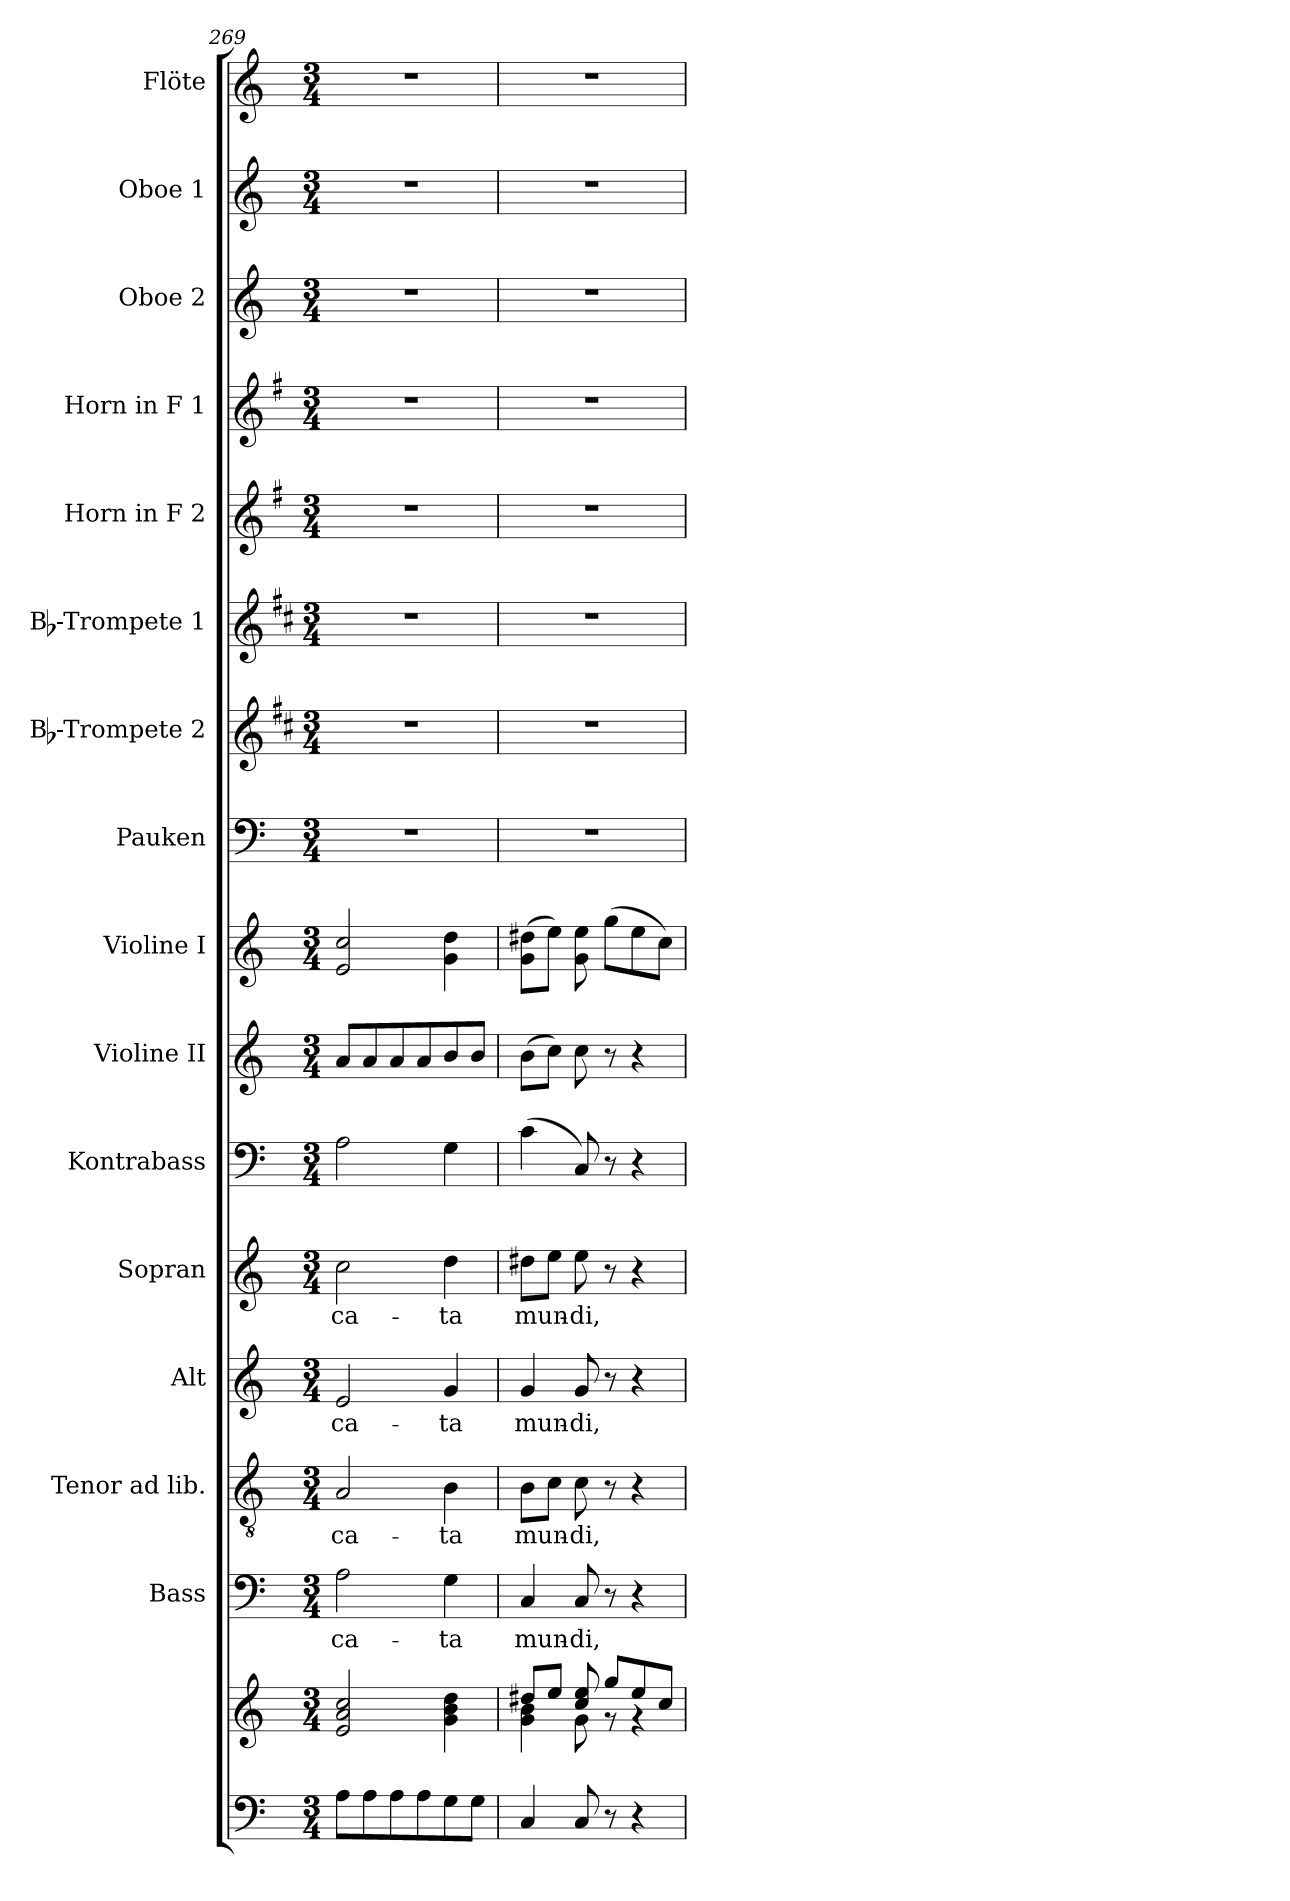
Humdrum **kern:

**kern	**kern	**kern	**text	**kern	**text	**kern	**text	**kern	**text	**kern	**kern	**kern	**kern	**kern	**kern	**kern	**kern	**kern	**kern	**kern
*part16	*part16	*part15	*part15	*part14	*part14	*part13	*part13	*part12	*part12	*part11	*part10	*part9	*part8	*part7	*part6	*part5	*part4	*part3	*part2	*part1
*staff17	*staff16	*staff15	*staff15	*staff14	*staff14	*staff13	*staff13	*staff12	*staff12	*staff11	*staff10	*staff9	*staff8	*staff7	*staff6	*staff5	*staff4	*staff3	*staff2	*staff1
*	*	*I"Bass	*	*I"Tenor ad lib.	*	*I"Alt	*	*I"Sopran	*	*I"Kontrabass	*I"Violine II	*I"Violine I	*I"Pauken	*I"Bb-Trompete 2	*I"Bb-Trompete 1	*I"Horn in F 2	*I"Horn in F 1	*I"Oboe 2	*I"Oboe 1	*I"Flöte
*	*	*I'B.	*	*I'T.	*	*I'A.	*	*I'S.	*	*I'Kb.	*I'Vl. II	*I'Vl. I	*I'Pk.	*I'Bb Trp. 2	*I'Bb Trp. 1	*	*	*I'Ob. 2	*I'Ob. 1	*I'Fl.
*clefF4	*clefG2	*clefF4	*	*clefGv2	*	*clefG2	*	*clefG2	*	*clefF4	*clefG2	*clefG2	*clefF4	*clefG2	*clefG2	*clefG2	*clefG2	*clefG2	*clefG2	*clefG2
*	*	*	*	*	*	*	*	*	*	*ITrd7c12	*	*	*	*ITrd1c2	*ITrd1c2	*ITrd4c7	*ITrd4c7	*	*	*
*k[]	*k[]	*k[]	*	*k[]	*	*k[]	*	*k[]	*	*k[]	*k[]	*k[]	*k[]	*k[]	*k[]	*k[]	*k[]	*k[]	*k[]	*k[]
*C:	*C:	*C:	*	*C:	*	*C:	*	*C:	*	*C:	*C:	*C:	*C:	*C:	*C:	*C:	*C:	*C:	*C:	*C:
*M3/4	*M3/4	*M3/4	*	*M3/4	*	*M3/4	*	*M3/4	*	*M3/4	*M3/4	*M3/4	*M3/4	*M3/4	*M3/4	*M3/4	*M3/4	*M3/4	*M3/4	*M3/4
=269	=269	=269	=269	=269	=269	=269	=269	=269	=269	=269	=269	=269	=269	=269	=269	=269	=269	=269	=269	=269
!	!	!	!LO:LY:b	!	!LO:LY:b	!	!LO:LY:b	!	!LO:LY:b	!	!	!	!	!	!	!	!	!	!	!
8A\L	2e/ 2a/ 2cc/	2A\	-ca-	2A/	-ca-	2e/	-ca-	2cc\	-ca-	2AA\	8a/L	2e/ 2cc/	2.r	2.r	2.r	2.r	2.r	2.r	2.r	2.r
8A\	.	.	.	.	.	.	.	.	.	.	8a/	.	.	.	.	.	.	.	.	.
8A\	.	.	.	.	.	.	.	.	.	.	8a/	.	.	.	.	.	.	.	.	.
8A\	.	.	.	.	.	.	.	.	.	.	8a/	.	.	.	.	.	.	.	.	.
!	!	!	!LO:LY:b	!	!LO:LY:b	!	!LO:LY:b	!	!LO:LY:b	!	!	!	!	!	!	!	!	!	!	!
8G\	4g\ 4b\ 4dd\	4G\	-ta	4B\	-ta	4g/	-ta	4dd\	-ta	4GG\	8b/	4g\ 4dd\	.	.	.	.	.	.	.	.
8G\J	.	.	.	.	.	.	.	.	.	.	8b/J	.	.	.	.	.	.	.	.	.
=270	=270	=270	=270	=270	=270	=270	=270	=270	=270	=270	=270	=270	=270	=270	=270	=270	=270	=270	=270	=270
*	*^	*	*	*	*	*	*	*	*	*	*	*	*	*	*	*	*	*	*	*
!	!	!	!	!LO:LY:b	!	!LO:LY:b	!	!LO:LY:b	!	!LO:LY:b	!	!	!	!	!	!	!	!	!	!	!
4C/	8dd#X/L	4g\ 4b\	4C/	mun-	8B\L	mun-	4g/	mun-	8dd#X\L	mun-	(>4C\	(>8b\L	(>8g\ 8dd#X\L	2.r	2.r	2.r	2.r	2.r	2.r	2.r	2.r
.	8ee/J	.	.	.	8c\J	.	.	.	8ee\J	.	.	8cc\J)	8ee\J)	.	.	.	.	.	.	.	.
!	!	!	!	!LO:LY:b	!	!LO:LY:b	!	!LO:LY:b	!	!LO:LY:b	!	!	!	!	!	!	!	!	!	!	!
8C/	8cc/ 8ee/	8g\	8C/	-di,	8c\	-di,	8g/	-di,	8ee\	-di,	8CC/)	8cc\	8g\ 8ee\	.	.	.	.	.	.	.	.
8r	8gg/L	8rg	8r	.	8r	.	8r	.	8r	.	8r	8r	(>8gg\L	.	.	.	.	.	.	.	.
4r	8ee/	4rf	4r	.	4r	.	4r	.	4r	.	4r	4r	8ee\	.	.	.	.	.	.	.	.
.	8cc/J	.	.	.	.	.	.	.	.	.	.	.	8cc\J)	.	.	.	.	.	.	.	.
*	*v	*v	*	*	*	*	*	*	*	*	*	*	*	*	*	*	*	*	*	*	*
=	=	=	=	=	=	=	=	=	=	=	=	=	=	=	=	=	=	=	=	=
*-	*-	*-	*-	*-	*-	*-	*-	*-	*-	*-	*-	*-	*-	*-	*-	*-	*-	*-	*-	*-
